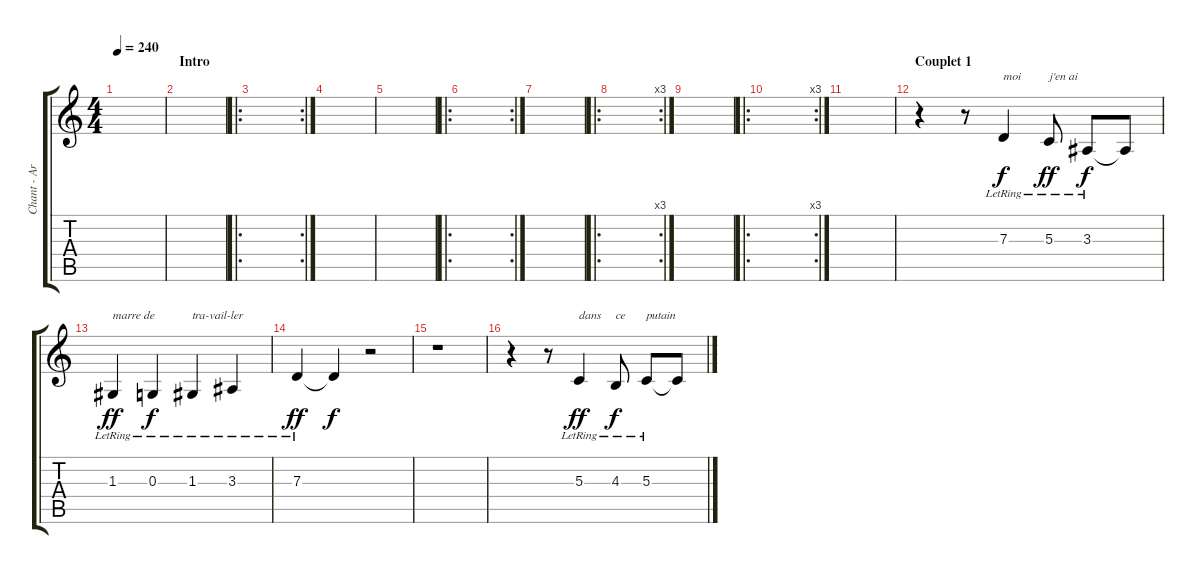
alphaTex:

\track ("Chant - Arnaud" "Chant - Ar") {instrument lead2sawtooth}
\staff {score tabs}
\tuning (E4 B3 G3 D3 A2 E2) {hide}
\ts (4 4)
\tempo 240
\clef g2
\ks c
|
\section ("" "Intro")
|
\ro
\rc 2
|
|
|
\ro
\rc 2
|
|
\ro
\rc 3
|
|
\ro
\rc 3
|
|
\section ("" "Couplet 1")
r.4 r.8 7.3{lr}.4{txt "moi"} 5.3{lr}.8{txt "j'en ai" dy ff} 3.3{lr}.8{dy f} 3.3{t}.8 |
1.3{lr}.4{txt "marre de" dy ff} 0.3{lr}.4{dy f} 1.3{lr}.4{txt "tra-vail-ler"} 3.3{lr}.4 |
7.3{lr}.4{dy ff} 7.3{t}.4{dy f} r.2 |
r.1 |
r.4 r.8 5.3{lr}.4{txt "dans" dy ff} 4.3{lr}.8{txt "ce" dy f} 5.3{lr}.8{txt "putain"} 5.3{t}.8
